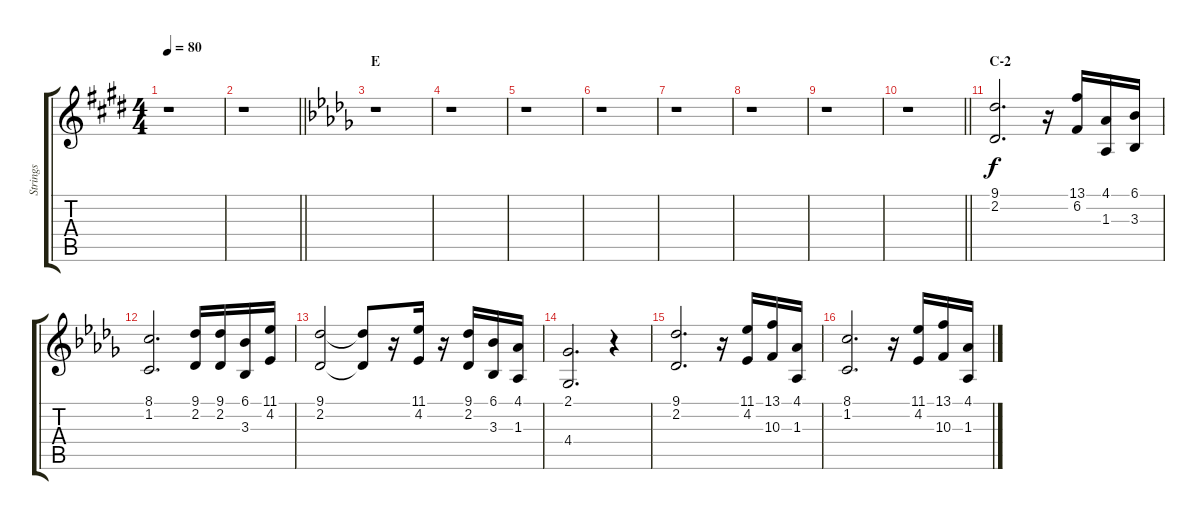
\track ("Strings" "Strings") {instrument stringensemble1}
\staff {score tabs}
\tuning (E4 B3 G3 D3 A2 E2) {hide}
\ts (4 4)
\tempo 80
\clef g2
\ks e
r.1{dy f} |
\barLineRight lightlight
r.1 |
\section ("" "E")
\ks db
r.1 |
r.1 |
r.1 |
r.1 |
r.1 |
r.1 |
r.1 |
\barLineRight lightlight
r.1 |
\section ("" "C-2")
(9.1 2.2).2{d} r.16 (13.1 6.2).16 (4.1 1.3).16 (6.1 3.3).16 |
(8.1 1.2).2{d} (9.1 2.2).16 (9.1 2.2).16 (6.1 3.3).16 (11.1 4.2).16 |
(9.1 2.2).2 (9.1{t} 2.2{t}).8 r.16 (11.1 4.2).16 r.16 (9.1 2.2).16 (6.1 3.3).16 (4.1 1.3).16 |
(2.1 4.4).2{d} r.4 |
(9.1 2.2).2{d} r.16 (11.1 4.2).16 (13.1 10.3).16 (4.1 1.3).16 |
(8.1 1.2).2{d} r.16 (11.1 4.2).16 (13.1 10.3).16 (4.1 1.3).16
